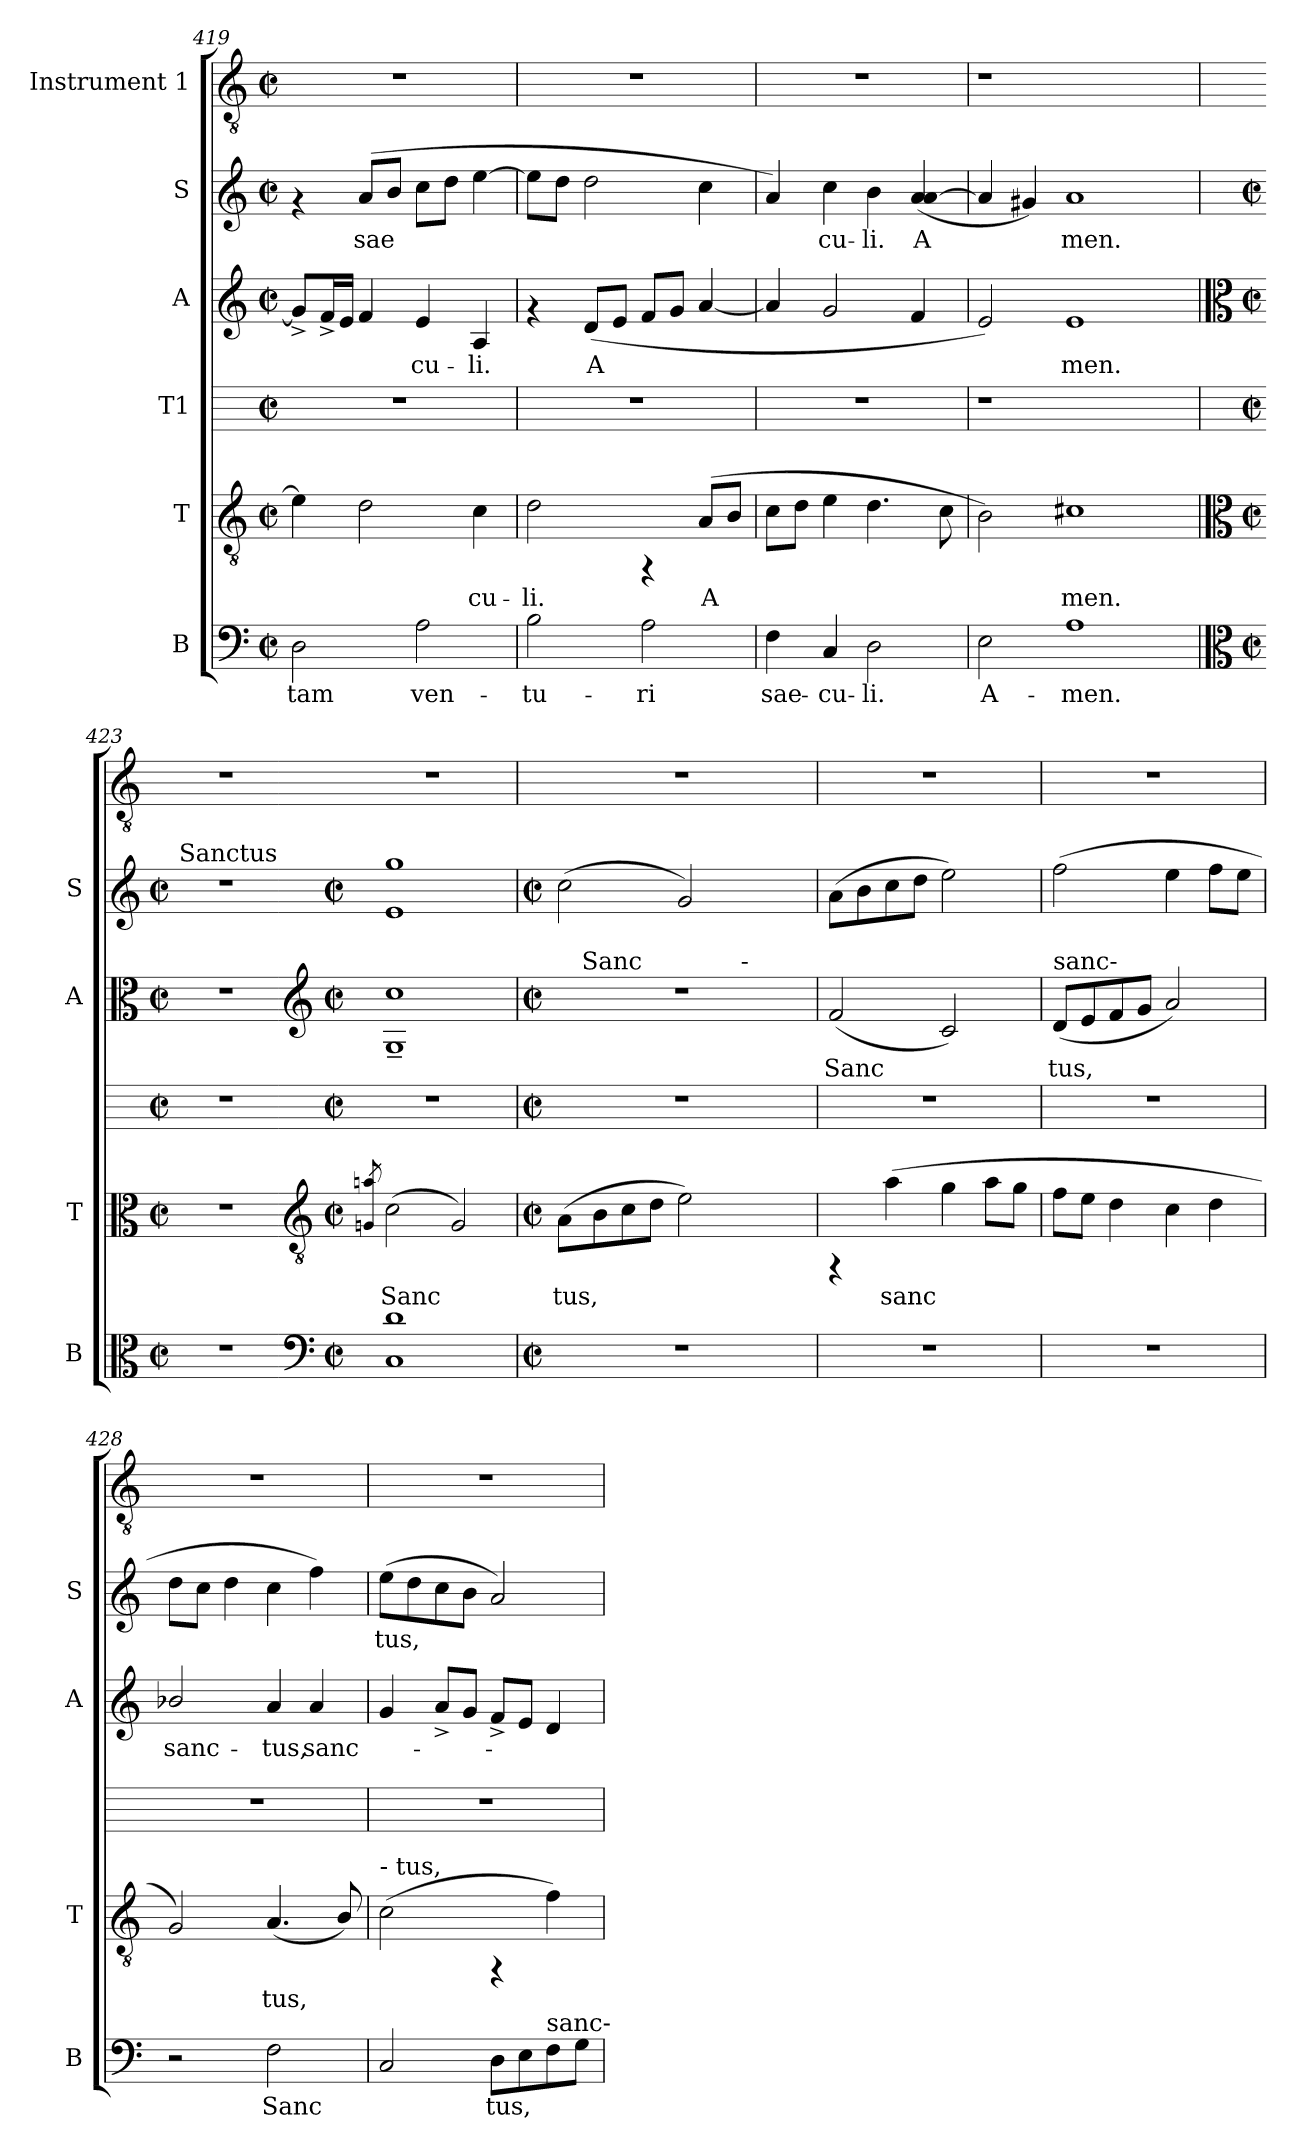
**kern	**text	**kern	**text	**kern	**kern	**text	**kern	**text	**kern
*part6	*part6	*part5	*part5	*part4	*part3	*part3	*part2	*part2	*part1
*staff6	*staff6	*staff5	*staff5	*staff4	*staff3	*staff3	*staff2	*staff2	*staff1
*I"B	*	*I"T	*	*I"T1	*I"A	*	*I"S	*	*I"Instrument 1
*I'B	*	*I'T	*	*	*I'A	*	*I'S	*	*
*clefF4	*	*clefGv2	*	*	*clefG2	*	*clefG2	*	*clefGv2
*k[]	*	*k[]	*	*k[]	*k[]	*	*k[]	*	*k[]
*C:	*	*C:	*	*C:	*C:	*	*C:	*	*C:
*M2/2	*	*M2/2	*	*M2/2	*M2/2	*	*M2/2	*	*M2/2
*met(c|)	*	*met(c|)	*	*met(c|)	*met(c|)	*	*met(c|)	*	*met(c|)
=419	=419	=419	=419	=419	=419	=419	=419	=419	=419
!	!LO:LY:b:cj	!	!LO:LY:b:cj	!	!	!LO:LY:b:cj	!	!	!
2D\	-tam	4e\]	-	1r	8g^>/L]	-	4rf	.	1r
!	!	!	!	!	!	!LO:LY:b:cj	!	!	!
.	.	.	.	.	16f^>/	--	.	.	.
!	!	!	!	!	!	!LO:LY:b:cj	!	!	!
.	.	.	.	.	16e/J	--	.	.	.
!	!	!	!LO:LY:b:cj	!	!	!LO:LY:b:cj	!	!LO:LY:b:cj	!
.	.	2d\	--	.	4f/	--	(<8a/L	sae-	.
!	!	!	!	!	!	!	!	!LO:LY:b:cj	!
.	.	.	.	.	.	.	8b/J	-	.
!	!LO:LY:b:cj	!	!	!	!	!LO:LY:b:cj	!	!LO:LY:b:cj	!
2A\	ven-	.	.	.	4e/	-cu-	8cc\L	.	.
!	!	!	!	!	!	!	!	!LO:LY:b:cj	!
.	.	.	.	.	.	.	8dd\J	.	.
!	!	!	!LO:LY:b:cj	!	!	!LO:LY:b:cj	!	!LO:LY:b:cj	!
.	.	4c\	-cu-	.	4A/	-li.	[>4ee\	.	.
=420	=420	=420	=420	=420	=420	=420	=420	=420	=420
!	!LO:LY:b:cj	!	!LO:LY:b:cj	!	!	!	!	!	!
2B\	-tu-	2d\	-li.	1r	4rf	.	8ee\L]	.	1r
.	.	.	.	.	.	.	8dd\J	.	.
!	!	!	!	!	!	!LO:LY:b:cj	!	!	!
.	.	.	.	.	(<8d/L	A-	2dd\	.	.
!	!	!	!	!	!	!LO:LY:b:cj	!	!	!
.	.	.	.	.	8e/J	-	.	.	.
!	!LO:LY:b:cj	!	!	!	!	!LO:LY:b:cj	!	!	!
2A\	-ri	4rFF	.	.	8f/L	.	.	.	.
!	!	!	!	!	!	!LO:LY:b:cj	!	!	!
.	.	.	.	.	8g/J	.	.	.	.
!	!	!	!LO:LY:b:cj	!	!	!LO:LY:b:cj	!	!	!
.	.	(<8A/L	A-	.	[<4a/	.	4cc\	.	.
!	!	!	!LO:LY:b:cj	!	!	!	!	!	!
.	.	8B/J	-	.	.	.	.	.	.
=421	=421	=421	=421	=421	=421	=421	=421	=421	=421
!	!LO:LY:b:cj	!	!	!	!	!	!	!LO:LY:b:cj	!
4F\	sae-	8c\L	.	1r	4a/]	.	4a/)	-	1r
.	.	8d\J	.	.	.	.	.	.	.
!	!LO:LY:b:cj	!	!	!	!	!	!	!LO:LY:b:cj	!
4C/	-cu-	4e\	.	.	2g/	.	4cc\	-cu-	.
!	!LO:LY:b:cj	!	!	!	!	!	!	!LO:LY:b:cj	!
2D\	-li.	4.d\	.	.	.	.	4b\	-li.	.
!	!	!	!	!	!	!	!	!LO:LY:b:cj	!
.	.	.	.	.	4f/	.	(<4a/ [<4a/	A-	.
.	.	8c\	.	.	.	.	.	.	.
=422	=422	=422	=422	=422	=422	=422	=422	=422	=422
!	!LO:LY:b:cj	!	!LO:LY:b:cj	!	!	!LO:LY:b:cj	!	!LO:LY:b:cj	!
2E\	A-	2B\)	-	1r	2e/)	-	4a/]	--	1r
!	!	!	!	!	!	!	!	!LO:LY:b:cj	!
.	.	.	.	.	.	.	4g#/)	--	.
!	!LO:LY:b:cj	!	!LO:LY:b:cj	!	!	!LO:LY:b:cj	!	!LO:LY:b:cj	!
1A	-men.	1c#X	-men.	.	1e	-men.	1a	-men.	.
.	.	.	.	2ryy	.	.	.	.	2ryy
!!LO:LB:g=z
=423!	=423	=423!	=423	=423!	=423!	=423	=423!	=423	=423
*clefC3	*	*clefC3	*	*	*clefC3	*	*	*	*
*M2/2	*	*M2/2	*	*M2/2	*M2/2	*	*M2/2	*	*
*met(c|)	*	*met(c|)	*	*met(c|)	*met(c|)	*	*met(c|)	*	*
!	!	!	!	!	!	!	!LO:TX:a:t=Sanctus	!	!
1r	.	1r	.	1r	1r	.	1r	.	1r
=424!	=424	=424!	=424	=424!	=424!	=424	=424!	=424	=424
*clefF4	*	*clefGv2	*	*	*clefG2	*	*	*	*
*M2/2	*	*M2/2	*	*M2/2	*M2/2	*	*M2/2	*	*
*met(c|)	*	*met(c|)	*	*met(c|)	*met(c|)	*	*met(c|)	*	*
.	.	8qan/ 8qGn/	.	.	.	.	.	.	.
!	!	!	!LO:LY:b:cj	!	!	!	!	!	!
1d 1C	.	(>2c\	Sanc-	1r	1cc~> 1G~>	.	1gg 1e	.	1r
!	!	!	!LO:LY:b:cj	!	!	!	!	!	!
.	.	2G/)	-	.	.	.	.	.	.
=425	=425	=425	=425	=425	=425	=425	=425	=425	=425
*M2/2	*	*M2/2	*	*M2/2	*M2/2	*	*M2/2	*	*
*met(c|)	*	*met(c|)	*	*met(c|)	*met(c|)	*	*met(c|)	*	*
!	!	!	!LO:LY:b:cj	!	!	!	!	!	!
*	*	*	*	*	*^	*	*	*	*
*	*	*	*	*	*	*^	*	*	*	*
1r	.	(>8A\L	tus,	1r	1r	16.ryy	2ryy	.	(>2cc\	.	1r
!	!	!	!	!	!	!LO:TX:a:t=Sanc	!	!	!	!	!
.	.	.	.	.	.	2ryy	.	.	.	.	.
!	!	!	!LO:LY:b:cj	!	!	!	!	!	!	!	!
.	.	8B\	.	.	.	.	.	.	.	.	.
!	!	!	!LO:LY:b:cj	!	!	!	!	!	!	!	!
.	.	8c\	.	.	.	.	.	.	.	.	.
!	!	!	!LO:LY:b:cj	!	!	!	!	!	!	!	!
.	.	8d\J	.	.	.	.	.	.	.	.	.
!	!	!	!LO:LY:b:cj	!	!	!	!	!	!	!	!
.	.	2e\)	.	.	.	.	8ryy	.	2g/)	.	.
.	.	.	.	.	.	4ryy	.	.	.	.	.
.	.	.	.	.	.	.	16ryy	.	.	.	.
.	.	.	.	.	.	.	64ryy	.	.	.	.
!	!	!	!	!	!	!	!LO:TX:a:t=-	!	!	!	!
.	.	.	.	.	.	.	4ryy	.	.	.	.
.	.	.	.	.	.	8ryy	.	.	.	.	.
.	.	.	.	.	.	.	32.ryy	.	.	.	.
.	.	.	.	.	.	32ryy	.	.	.	.	.
=426	=426	=426	=426	=426	=426	=426	=426	=426	=426	=426	=426
!	!	!	!	!	!LO:TX:a:t=tus,	!	!	!	!	!	!
!	!	!	!	!	!	!	!	!LO:LY:b:cj	!	!	!
*	*	*	*	*	*v	*v	*v	*	*	*	*
1r	.	4rFF	.	1r	(<2f/	Sanc-	(>8a\L	.	1r
.	.	.	.	.	.	.	8b\	.	.
!	!	!	!LO:LY:b:cj	!	!	!	!	!	!
.	.	(>4a\	sanc-	.	.	.	8cc\	.	.
.	.	.	.	.	.	.	8dd\J	.	.
!	!	!	!LO:LY:b:cj	!	!	!LO:LY:b:cj	!	!	!
.	.	4g\	-	.	2c/)	-	2ee\)	.	.
!	!	!	!LO:LY:b:cj	!	!	!	!	!	!
.	.	8a\L	.	.	.	.	.	.	.
!	!	!	!LO:LY:b:cj	!	!	!	!	!	!
.	.	8g\J	.	.	.	.	.	.	.
=427	=427	=427	=427	=427	=427	=427	=427	=427	=427
!	!	!	!	!	!LO:TX:a:t=sanc-	!	!	!	!
!	!	!	!	!	!	!LO:LY:b:cj	!	!	!
1r	.	8f\L	.	1r	(<8d/L	tus,	(>2ff\	.	1r
!	!	!	!	!	!	!LO:LY:b:cj	!	!	!
.	.	8e\J	.	.	8e/	.	.	.	.
!	!	!	!	!	!	!LO:LY:b:cj	!	!	!
.	.	4d\	.	.	8f/	.	.	.	.
!	!	!	!	!	!	!LO:LY:b:cj	!	!	!
.	.	.	.	.	8g/J	.	.	.	.
!	!	!	!	!	!	!LO:LY:b:cj	!	!	!
.	.	4c\	.	.	2a/)	.	4ee\	.	.
.	.	4d\	.	.	.	.	8ff\L	.	.
.	.	.	.	.	.	.	8ee\J	.	.
=428	=428	=428	=428	=428	=428	=428	=428	=428	=428
!	!	!	!LO:LY:b:cj	!	!	!LO:LY:b:cj	!	!	!
2r	.	2G/)	-	1r	2b-/	sanc-	8dd\L	.	1r
.	.	.	.	.	.	.	8cc\J	.	.
.	.	.	.	.	.	.	4dd\	.	.
!	!LO:LY:b:cj	!	!LO:LY:b:cj	!	!	!LO:LY:b:cj	!	!	!
2F\	Sanc-	(<4.A/	-tus,	.	4a/	-tus,	4cc\	.	.
!	!	!	!	!	!	!LO:LY:b:cj	!	!	!
.	.	.	.	.	4a/	sanc-	4ff\)	.	.
!	!	!	!LO:LY:b:cj	!	!	!	!	!	!
.	.	8B/)	.	.	.	.	.	.	.
!!LO:PB:g=z
=429	=429	=429	=429	=429	=429	=429	=429	=429	=429
!	!	!LO:TX:a:t=- tus,	!	!	!	!	!	!	!
!	!LO:LY:b:cj	!	!	!	!	!	!	!LO:LY:b:cj	!
2C/	--	(<2c\	.	1r	4g/	.	(>8ee\L	tus,	1r
!	!	!	!	!	!	!	!	!LO:LY:b:cj	!
.	.	.	.	.	.	.	8dd\	.	.
!	!	!	!	!	!	!	!	!LO:LY:b:cj	!
.	.	.	.	.	8a^>/L	.	8cc\	.	.
!	!	!	!	!	!	!	!	!LO:LY:b:cj	!
.	.	.	.	.	8g/J	.	8b\J	.	.
!	!LO:LY:b:cj	!	!	!	!	!	!	!LO:LY:b:cj	!
8D\L	-tus,	4rFF	.	.	8f^>/L	.	2a/)	.	.
!	!LO:LY:b:cj	!	!	!	!	!	!	!	!
8E\	.	.	.	.	8e/J	.	.	.	.
!LO:TX:a:t=sanc-	!	!	!	!	!	!	!	!	!
!	!LO:LY:b:cj	!	!	!	!	!	!	!	!
8F\	.	4f\)	.	.	4d/	.	.	.	.
!	!LO:LY:b:cj	!	!	!	!	!	!	!	!
8G\J	.	.	.	.	.	.	.	.	.
=	=	=	=	=	=	=	=	=	=
*-	*-	*-	*-	*-	*-	*-	*-	*-	*-
